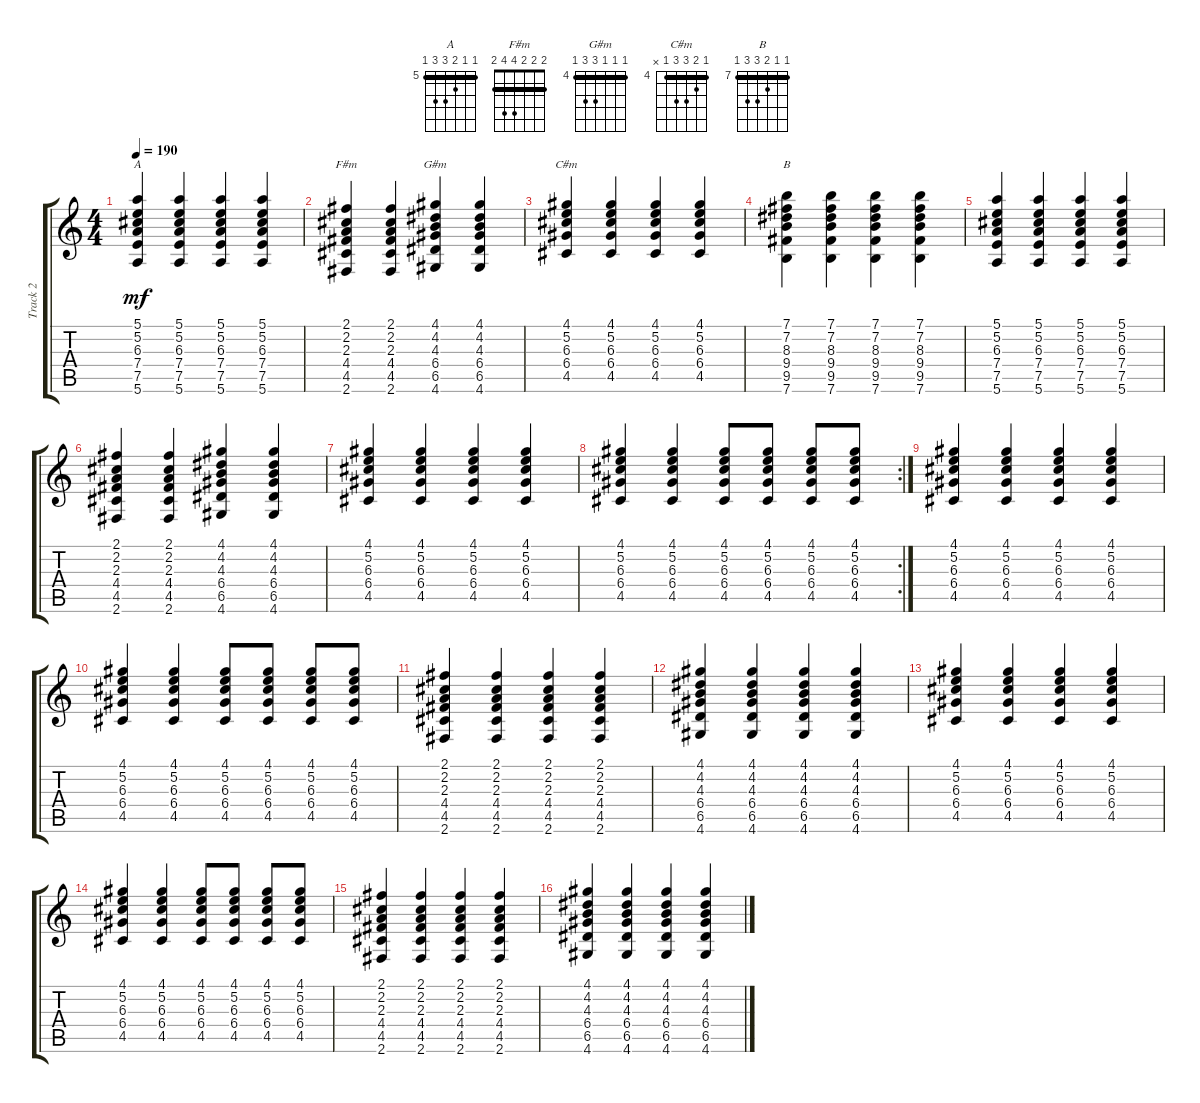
\track ("Track 2" "Track 2") {instrument acousticguitarsteel}
\staff {score tabs}
\tuning (E4 B3 G3 D3 A2 E2) {hide}
\chord ("A" 5 5 6 7 7 5) {firstfret 5 barre 5}
\chord ("F#m" 2 2 2 4 4 2) {barre 2}
\chord ("G#m" 4 4 4 6 6 4) {firstfret 4 barre 4}
\chord ("C#m" 4 5 6 6 4 x) {firstfret 4 barre 4}
\chord ("B" 7 7 8 9 9 7) {firstfret 7 barre 7}
\ts (4 4)
\tempo 190
\clef g2
\ks c
(5.1 5.2 6.3 7.4 7.5 5.6).4{ch "A" dy mf} (5.1 5.2 6.3 7.4 7.5 5.6).4 (5.1 5.2 6.3 7.4 7.5 5.6).4 (5.1 5.2 6.3 7.4 7.5 5.6).4 |
(2.1 2.2 2.3 4.4 4.5 2.6).4{ch "F#m"} (2.1 2.2 2.3 4.4 4.5 2.6).4 (4.1 4.2 4.3 6.4 6.5 4.6).4{ch "G#m"} (4.1 4.2 4.3 6.4 6.5 4.6).4 |
(4.1 5.2 6.3 6.4 4.5).4{ch "C#m"} (4.1 5.2 6.3 6.4 4.5).4 (4.1 5.2 6.3 6.4 4.5).4 (4.1 5.2 6.3 6.4 4.5).4 |
(7.1 7.2 8.3 9.4 9.5 7.6).4{ch "B"} (7.1 7.2 8.3 9.4 9.5 7.6).4 (7.1 7.2 8.3 9.4 9.5 7.6).4 (7.1 7.2 8.3 9.4 9.5 7.6).4 |
(5.1 5.2 6.3 7.4 7.5 5.6).4 (5.1 5.2 6.3 7.4 7.5 5.6).4 (5.1 5.2 6.3 7.4 7.5 5.6).4 (5.1 5.2 6.3 7.4 7.5 5.6).4 |
(2.1 2.2 2.3 4.4 4.5 2.6).4 (2.1 2.2 2.3 4.4 4.5 2.6).4 (4.1 4.2 4.3 6.4 6.5 4.6).4 (4.1 4.2 4.3 6.4 6.5 4.6).4 |
(4.1 5.2 6.3 6.4 4.5).4 (4.1 5.2 6.3 6.4 4.5).4 (4.1 5.2 6.3 6.4 4.5).4 (4.1 5.2 6.3 6.4 4.5).4 |
\rc 2
(4.1 5.2 6.3 6.4 4.5).4 (4.1 5.2 6.3 6.4 4.5).4 (4.1 5.2 6.3 6.4 4.5).8 (4.1 5.2 6.3 6.4 4.5).8 (4.1 5.2 6.3 6.4 4.5).8 (4.1 5.2 6.3 6.4 4.5).8 |
(4.1 5.2 6.3 6.4 4.5).4 (4.1 5.2 6.3 6.4 4.5).4 (4.1 5.2 6.3 6.4 4.5).4 (4.1 5.2 6.3 6.4 4.5).4 |
(4.1 5.2 6.3 6.4 4.5).4 (4.1 5.2 6.3 6.4 4.5).4 (4.1 5.2 6.3 6.4 4.5).8 (4.1 5.2 6.3 6.4 4.5).8 (4.1 5.2 6.3 6.4 4.5).8 (4.1 5.2 6.3 6.4 4.5).8 |
(2.1 2.2 2.3 4.4 4.5 2.6).4 (2.1 2.2 2.3 4.4 4.5 2.6).4 (2.1 2.2 2.3 4.4 4.5 2.6).4 (2.1 2.2 2.3 4.4 4.5 2.6).4 |
(4.1 4.2 4.3 6.4 6.5 4.6).4 (4.1 4.2 4.3 6.4 6.5 4.6).4 (4.1 4.2 4.3 6.4 6.5 4.6).4 (4.1 4.2 4.3 6.4 6.5 4.6).4 |
(4.1 5.2 6.3 6.4 4.5).4 (4.1 5.2 6.3 6.4 4.5).4 (4.1 5.2 6.3 6.4 4.5).4 (4.1 5.2 6.3 6.4 4.5).4 |
(4.1 5.2 6.3 6.4 4.5).4 (4.1 5.2 6.3 6.4 4.5).4 (4.1 5.2 6.3 6.4 4.5).8 (4.1 5.2 6.3 6.4 4.5).8 (4.1 5.2 6.3 6.4 4.5).8 (4.1 5.2 6.3 6.4 4.5).8 |
(2.1 2.2 2.3 4.4 4.5 2.6).4 (2.1 2.2 2.3 4.4 4.5 2.6).4 (2.1 2.2 2.3 4.4 4.5 2.6).4 (2.1 2.2 2.3 4.4 4.5 2.6).4 |
(4.1 4.2 4.3 6.4 6.5 4.6).4 (4.1 4.2 4.3 6.4 6.5 4.6).4 (4.1 4.2 4.3 6.4 6.5 4.6).4 (4.1 4.2 4.3 6.4 6.5 4.6).4
